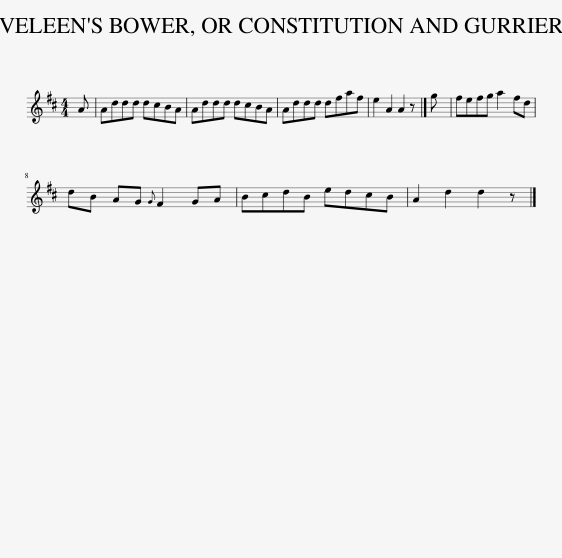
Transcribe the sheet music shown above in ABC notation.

X:1
L:1/8
M:4/4
I:linebreak $
K:D
V:1 treble
V:1
 A | Addd dcBA | Addd dcBA | Addd dfaf | e2 A2 A2 z |] %5
 g | fefg a2 fd |$ dB AG{G} F2 GA | BcdB edcB | A2 d2 d2 z |] %10
